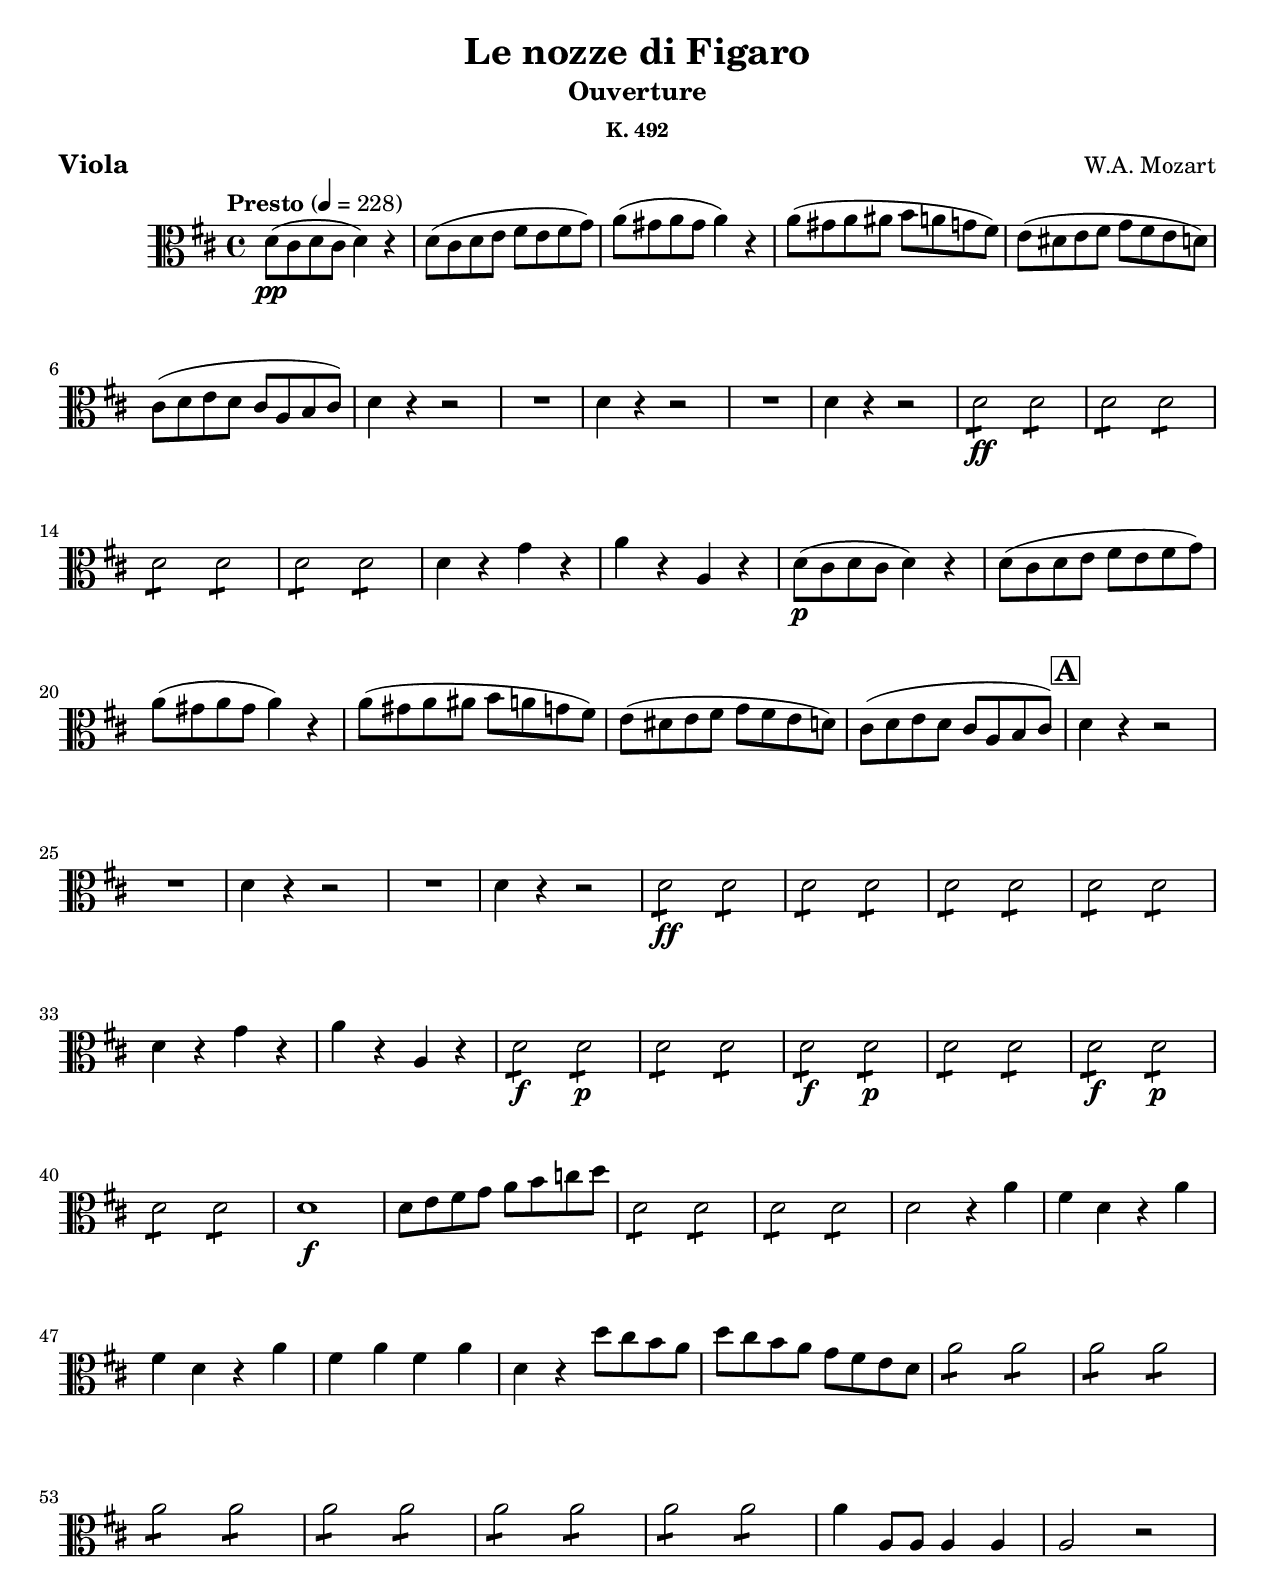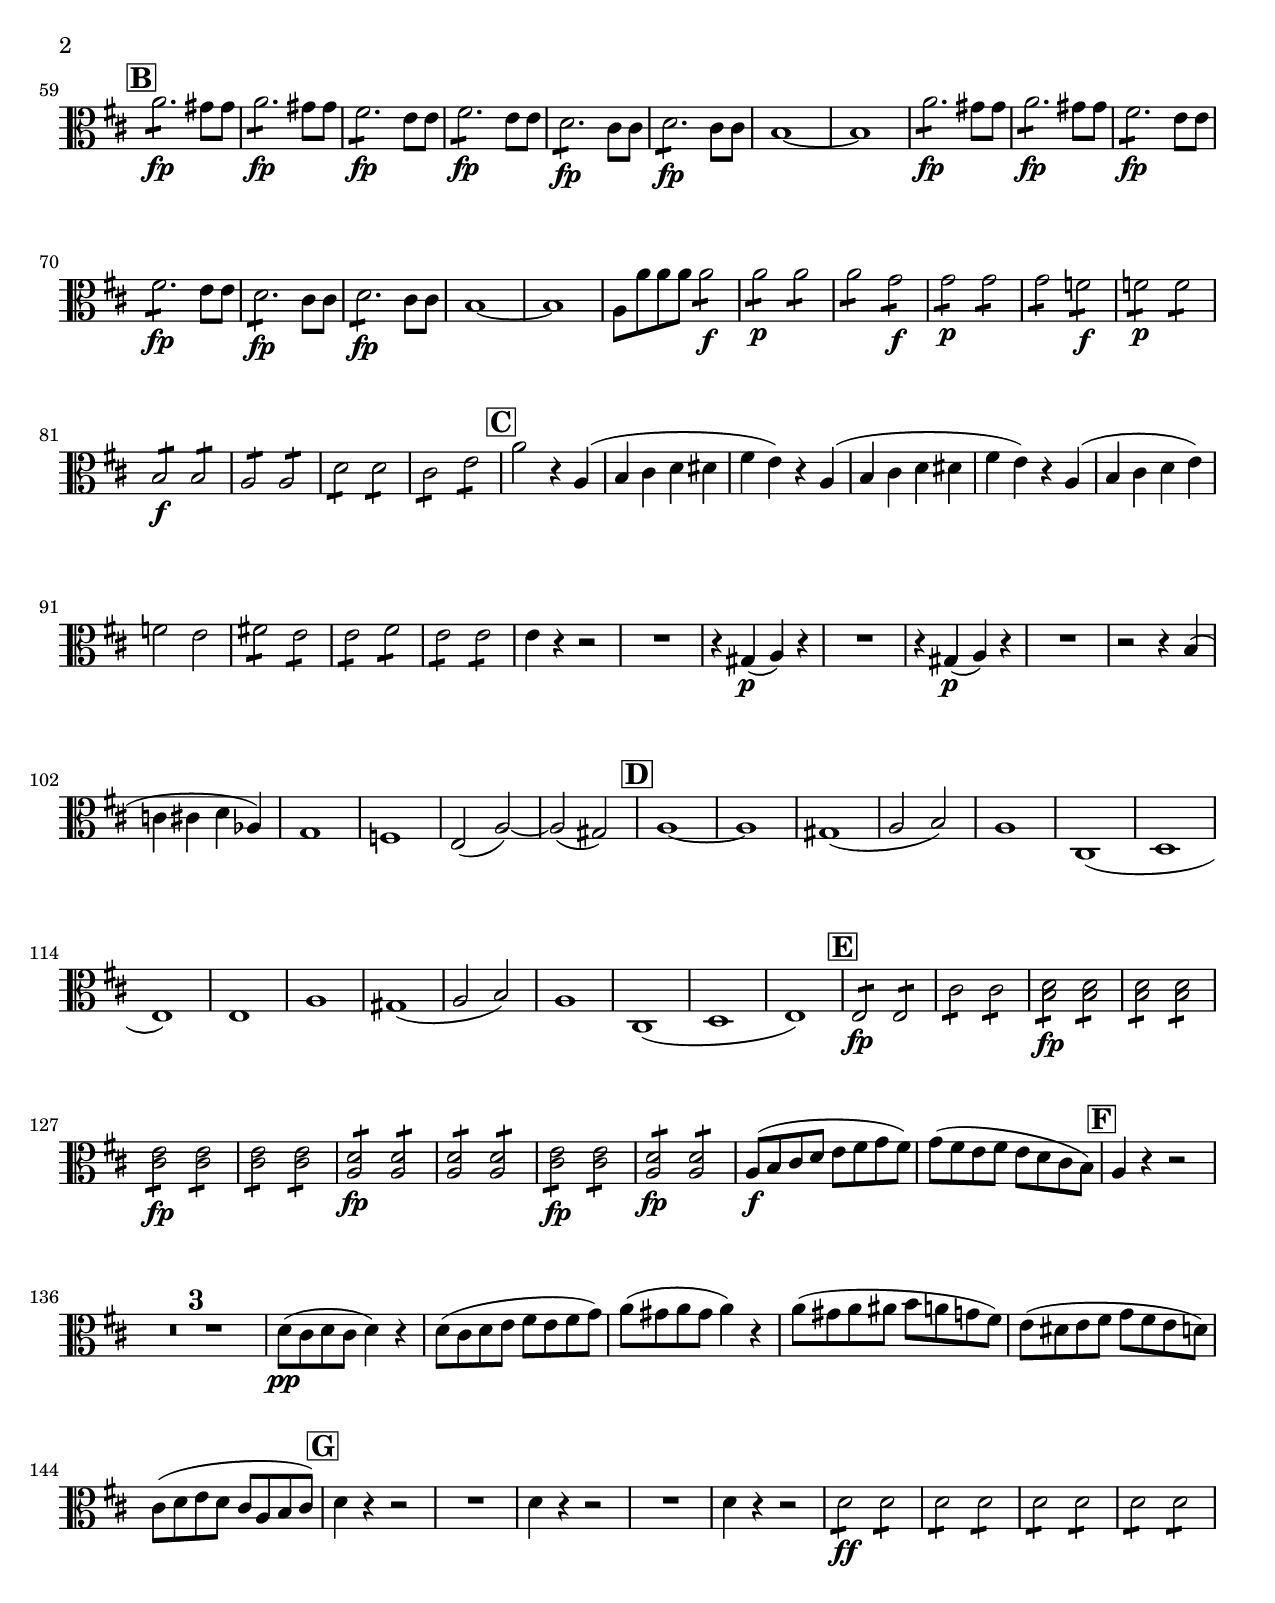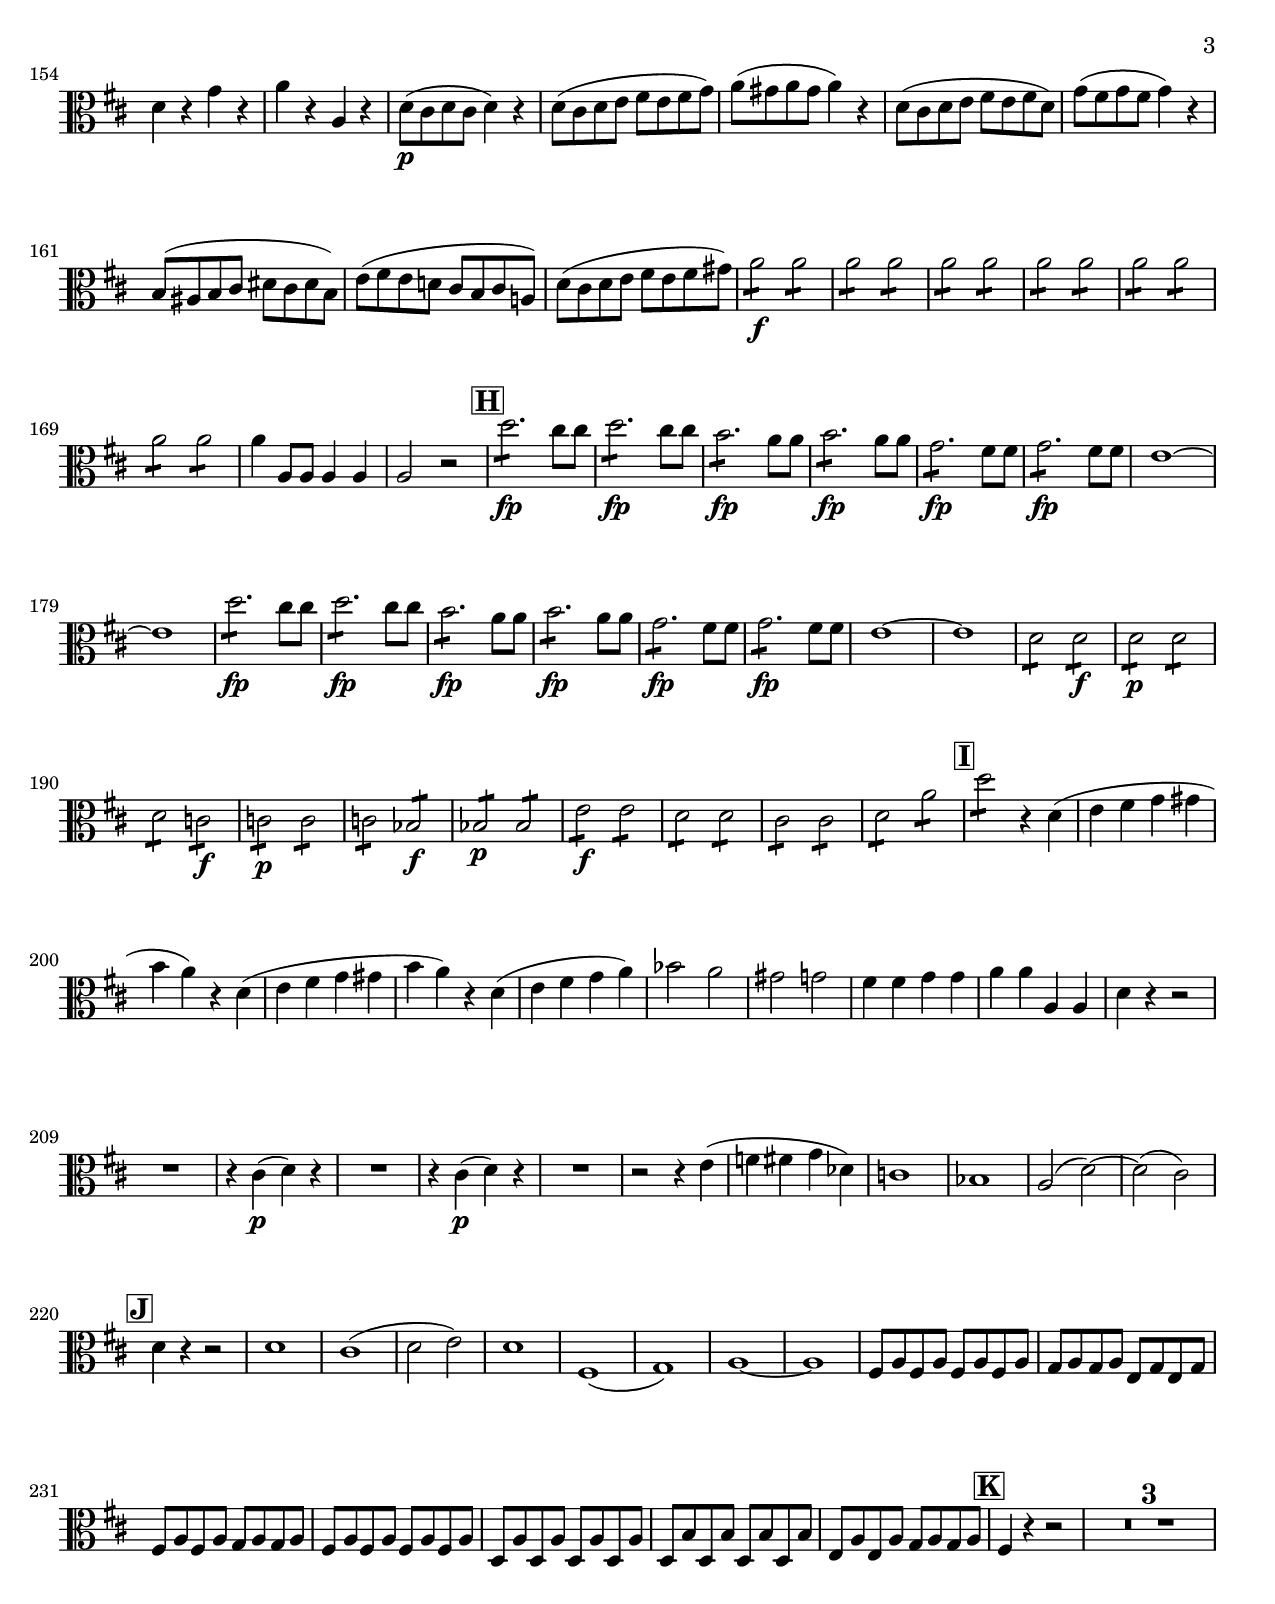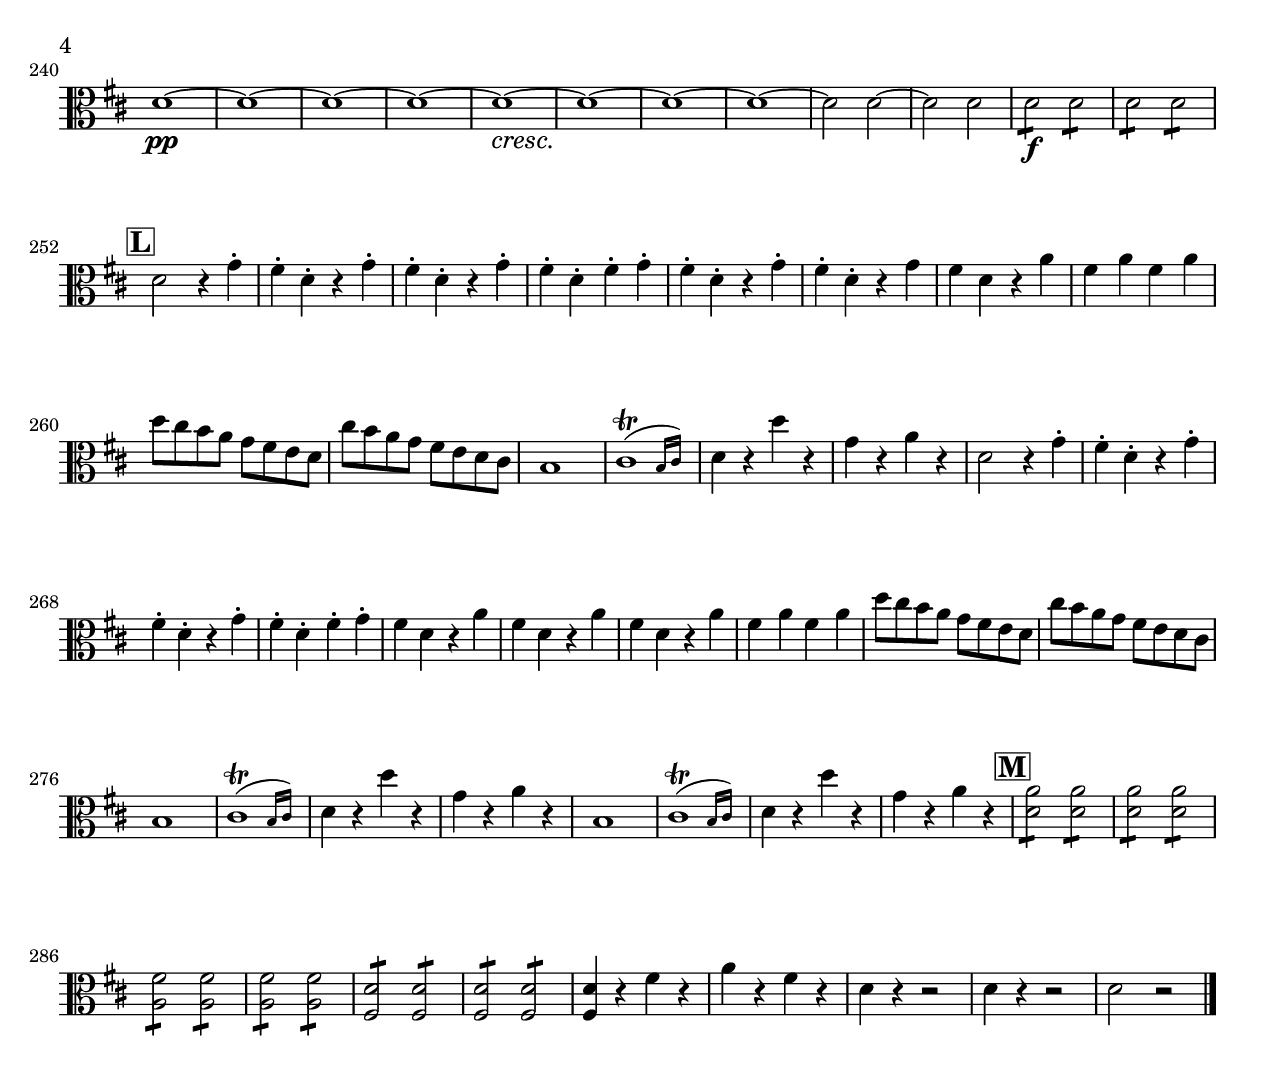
% Marriage of Figaro - Viola part

\version "2.18.2"

#(ly:set-option 'relative-includes #t)

% Marriage of Figaro - Paper styles

\version "2.18.2"

scorePaper = \paper {
    #(set-paper-size "letter")
    ragged-last-bottom = ##t
    system-separator-markup = \slashSeparator
    short-indent = 0.25\in
}

partPaper = \paper {
    #(set-paper-size "letter")
    top-margin = 0.5\in
    page-breaking = #ly:page-turn-breaking
}


allNotes = % Marriage of Figaro - Viola notes

\version "2.18.2"

\relative c' {
  
  % Marriage of Figaro - Global styles

\version "2.18.2"

{
  %\set Score.skipBars = ##t
  \set Score.markFormatter = #format-mark-box-alphabet
  \override DynamicTextSpanner.style = #'none
 % \numericTimeSignature
  \time 4/4
  \accidentalStyle modern
}

  
  \clef alto
  
  \key d \major
  
  d8\pp( cis d cis d4) r4 |
  d8( cis d e fis e fis g) |
  a8( gis a gis a4) r4 |
  a8( gis a ais b a g fis) |
  e8( dis e fis g fis e d) |
  cis8( d e d cis a b cis) |
  d4 r4 r2 |
  R1
  d4 r4 r2 |
  R1
  d4 r4 r2 |
  \repeat tremolo 4 d8\ff \repeat tremolo 4 d |
  \repeat unfold 3 { \repeat unfold 2 { \repeat tremolo 4 d8 } | }
  d4 r4 g r4 |
  a4 r4 a, r4 |d8\p( cis d cis d4) r4 |
  d8( cis d e fis e fis g) |
  a8( gis a gis a4) r4 |
  a8( gis a ais b a g fis) |
  e8( dis e fis g fis e d) |
  cis8( d e d cis a b cis) |
  
  % Rehearsal [A] - 24
  d4 r4 r2 |
  R1
  d4 r4 r2 |
  R1
  d4 r4 r2 |
  \repeat tremolo 4 d8\ff \repeat tremolo 4 d |
  \repeat unfold 3 { \repeat unfold 2 { \repeat tremolo 4 d8 } | }
  d4 r4 g r4 |
  a4 r4 a, r4 |
  \repeat unfold 3 {
    \repeat tremolo 4 d8\f \repeat tremolo 4 d\p |
    \repeat unfold 2 { \repeat tremolo 4 d8 } |
  }
  d1\f |
  d8 e fis g a b c d |
  \repeat unfold 2 { \repeat unfold 2 { \repeat tremolo 4 d,8 } | }
  d2 r4 a'4 |
  \repeat unfold 2 { fis4 d r4 a' | }
  fis4 a fis a |
  d,4 r4 d'8 cis b a |
  d8 cis b a g fis e d |
  \repeat unfold 6 { \repeat unfold 2 { \repeat tremolo 4 a'8 } | }
  a4 a,8 a a4 a |
  a2 r2 |
  
  % Rehearsal [B] - 59
  \repeat unfold 2 {
    \repeat unfold 2 { \repeat tremolo 6 a'8\fp gis gis | }
    \repeat unfold 2 { \repeat tremolo 6 fis8\fp e e | }
    \repeat unfold 2 { \repeat tremolo 6 d8\fp cis cis | }
    b1~ |
    b1 |
  }
  a8 a' a a \repeat tremolo 4 a\f |
  \repeat tremolo 4 a8\p \repeat tremolo 4 a |
  \repeat tremolo 4 a8 \repeat tremolo 4 g\f |
  \repeat tremolo 4 g8\p \repeat tremolo 4 g |
  \repeat tremolo 4 g8 \repeat tremolo 4 f\f |
  \repeat tremolo 4 f8\p \repeat tremolo 4 f |
  \repeat tremolo 4 b,8\f \repeat tremolo 4 b |
  \repeat unfold 2 { \repeat tremolo 4 a8 } |
  \repeat unfold 2 { \repeat tremolo 4 d8 } |
  \repeat tremolo 4 cis8 \repeat tremolo 4 e |
  
  % Rehearsal [C] - 85
  a2 r4 a,4( |
  \repeat unfold 2 {
    b4 cis d dis |
    fis4 e) r4 a,( |
  }
  b4 cis d e) |
  f2 e |
  \repeat tremolo 4 fis8 \repeat tremolo 4 e |
  \repeat tremolo 4 e8 \repeat tremolo 4 fis |
  \repeat unfold 2 { \repeat tremolo 4 e8 } |
  e4 r4 r2 |
  \repeat unfold 2 {
    R1 |
    r4 gis,4\p( a) r4 |
  }
  R1 |
  r2 r4 b4( |
  c4 cis d aes) |
  g1 |
  f1 |
  e2( a~) |
  a2( gis) |
  
  % Rehearsal [D] - 107
  a1~ |
  a1 |
  gis1( |
  a2 b) |
  a1 |
  cis,1( |
  d1 |
  e1) |
  e1 |
  a1 |
  gis1( |
  a2 b) |
  a1 |
  cis,1( |
  d1 |
  e1) |
  
  % Rehearsal [E] - 123
  \repeat tremolo 4 e8\fp \repeat tremolo 4 e |
  \repeat unfold 2 { \repeat tremolo 4 cis'8 } |
  \repeat tremolo 4 <b d>8\fp \repeat tremolo 4 <b d> |
  \repeat unfold 2 { \repeat tremolo 4 <b d> } |
  \repeat tremolo 4 <cis e>8\fp \repeat tremolo 4 <cis e> |
  \repeat unfold 2 { \repeat tremolo 4 <cis e> } |
  \repeat tremolo 4 <a d>8\fp \repeat tremolo 4 <a d> |
  \repeat unfold 2 { \repeat tremolo 4 <a d> } |
  \repeat tremolo 4 <cis e>8\fp \repeat tremolo 4 <cis e> |
  \repeat tremolo 4 <a d>8\fp \repeat tremolo 4 <a d> |
  a8\f( b cis d e fis g fis) |
  g8( fis e fis e d cis b) |
  
  % Rehearsal [F] - 135
  a4 r4 r2 |
  R1*3 |
  d8\pp( cis d cis d4) r4 |
  d8( cis d e fis e fis g) |
  a8( gis a gis a4) r4 |
  a8( gis a ais b a g fis) |
  e8( dis e fis g fis e d) |
  cis8( d e d cis a b cis) |
  
  % Rehearsal [G] - 145
  \repeat unfold 2 {
    d4 r4 r2 |
    R1 |
  }
  d4 r4 r2 |
  \repeat tremolo 4 d8\ff \repeat tremolo 4 d |
  \repeat unfold 3 { \repeat unfold 2 { \repeat tremolo 4 d8 } | }
  d4 r4 g r4 |
  a4 r4 a, r4 |
  d8\p( cis d cis d4) r4 |
  d8( cis d e fis e fis g) |
  a8( gis a gis a4) r4 |
  d,8( cis d e fis e fis d) |
  g8( fis g fis g4) r4 |
  b,8( ais b cis dis cis dis b) |
  e8( fis e d cis b cis a) |
  d8( cis d e fis e fis gis) |
  \repeat tremolo 4 a8\f \repeat tremolo 4 a8 |
  \repeat unfold 5 { \repeat unfold 2 { \repeat tremolo 4 a8 } | }
  a4 a,8 a a4 a |
  a2 r2 |
  
  % Rehearsal [H] - 172
  \repeat unfold 2 {
    \repeat unfold 2 { \repeat tremolo 6 d'8\fp cis cis | }
    \repeat unfold 2 { \repeat tremolo 6 b8\fp a a | }
    \repeat unfold 2 { \repeat tremolo 6 g8\fp fis fis | }
    e1~ |
    e1 |
  }
  \repeat tremolo 4 d8 \repeat tremolo 4 d\f |
  \repeat tremolo 4 d8\p \repeat tremolo 4 d |
  \repeat tremolo 4 d8 \repeat tremolo 4 c\f |
  \repeat tremolo 4 c8\p \repeat tremolo 4 c |
  \repeat tremolo 4 c8 \repeat tremolo 4 bes\f |
  \repeat tremolo 4 bes8\p \repeat tremolo 4 bes |
  \repeat tremolo 4 e8\f \repeat tremolo 4 e |
  \repeat unfold 2 { \repeat tremolo 4 d8 } |
  \repeat unfold 2 { \repeat tremolo 4 cis8 } |
  \repeat tremolo 4 d8 \repeat tremolo 4 a' |
  
  % Rehearsal [I] - 198
  \repeat tremolo 4 d8 r4 d,4( |
  e4 fis g gis |
  b4 a) r4 d,4( |
  e4 fis g gis |
  b4 a) r4 d,4( |
  e4 fis g a) |
  bes2 a |
  gis2 g |
  fis4 fis g g |
  a4 a a, a |
  d4 r4 r2 |
  \repeat unfold 2 {
    R1 |
    r4 cis4\p( d) r4 |
  }
  R1 |
  r2 r4 e4( |
  f fis g des) |
  c1 |
  bes1 |
  a2( d~) |
  d2( cis) |
  
  % Rehearsal [J] - 220
  d4 r4 r2 |
  d1 |
  cis1( |
  d2 e) |
  d1 |
  fis,1( |
  g1) |
  a1~ |
  a1 |
  \repeat unfold 4 { fis8 a } |
  g8 a g a e g e g |
  fis8 a fis a g a g a |
  \repeat unfold 4 { fis8 a } |
  \repeat unfold 4 { d,8 a' } |
  \repeat unfold 4 { d,8 b' } |
  e,8 a e a g a g a |
  
  % Rehearsal [K] - 236
  fis4 r4 r2 |
  R1*3
  d'1\pp~ |
  \repeat unfold 3 { d1~ | }
  d1~\cresc |
  \repeat unfold 3 { d1~ | }
  d2 d2~ |
  d2 d2 |
  \repeat tremolo 4 d8\f \repeat tremolo 4 d |
  \repeat unfold 2 { \repeat tremolo 4 d8 } |
  
  % Rehearsal [L] - 252
  d2 r4 g4-. |
  \repeat unfold 2 { fis4-. d-. r4 g-. | }
  fis4-. d-. fis-. g-. |
  fis4-. d-. r4 g-. |
  fis4-. d-. r4 g |
  fis4 d r4 a' |
  fis4 a fis a |
  d8 cis b a g fis e d |
  cis'8 b a g fis e d cis |
  b1 |
  \afterGrace cis1\trill( { b16[ cis]) } |
  d4 r4 d' r4 |
  g,4 r4 a r4 |
  d,2 r4 g4-. |
  \repeat unfold 2 { fis4-. d-. r4 g-. | }
  fis4-. d-. fis-. g-. |
  \repeat unfold 3 { fis4 d r4 a' | }
  fis4 a fis a |
  d8 cis b a g fis e d |
  cis'8 b a g fis e d cis |
  \repeat unfold 2 {
    b1 |
    \afterGrace cis1\trill( { b16[ cis]) } |
    d4 r4 d' r4 |
    g,4 r4 a r4 |
  }
  
  % Rehearsal [M] - 284
  \repeat unfold 2 { \repeat unfold 2 { \repeat tremolo 4 <d, a'>8 } | }
  \repeat unfold 2 { \repeat unfold 2 { \repeat tremolo 4 <a fis'>8 } | }
  \repeat unfold 2 { \repeat unfold 2 { \repeat tremolo 4 <fis d'>8 } | }
  <fis d'>4 r4 fis' r4 |
  a4 r4 fis r4 |
  d4 r4 r2 |
  d4 r4 r2 |
  d2 r2 \bar "|."
  
}

rhythms = % Marriage of Figaro - Rhythms and Markings

\version "2.18.2"

{
  
  % Marriage of Figaro - Global styles

\version "2.18.2"

{
  %\set Score.skipBars = ##t
  \set Score.markFormatter = #format-mark-box-alphabet
  \override DynamicTextSpanner.style = #'none
 % \numericTimeSignature
  \time 4/4
  \accidentalStyle modern
}

  
  % Measure 1
  \tempo "Presto" 4 = 228
  
  s1*23
  
  % Measure 24 - A
  \mark \default \label #'markA
  
  s1*35
  
  % Measure 59 - B
  \mark \default \label #'markB
  
  s1*26
  
  % Measure 85 - C
  \mark \default \label #'markC
  
  s1*22
  
  % Measure 107 - D
  \mark \default \label #'markD
  
  s1*16
  
  % Measure 123 - E
  \mark \default \label #'markE
  
  s1*12
  
  % Measure 135 - F
  \mark \default \label #'markF
  
  s1*10
  
  % Measure 145 - G
  \mark \default \label #'markG
  
  s1*27
  
  % Measure 172 - H
  \mark \default \label #'markH
  
  s1*26
  
  % Measure 198 - I
  \mark \default \label #'markI
  
  s1*22
  
  % Measure 220 - J
  \mark \default \label #'markJ
  
  s1*16
  
  % Measure 236 - K
  \mark \default \label #'markK
  
  s1*16
  
  % Measure 252 - L
  \mark \default \label #'markL
  
  s1*32
  
  % Measure 284 - M
  \mark \default \label #'markM
  
  s1*11
  
}

compression = { \compressFullBarRests }

\book {

  \paper {
    \partPaper
    
    %{ 
      It's ridiculously difficult to get the viola part onto
      the fewest pages while also reducing both bad page turns 
      and weird four-systems-per-page layouts. This is the
      best compromise I could cook up.
    %}
    max-systems-per-page = 9
  }

  % Marriage of Figaro - Page Header (base)

\version "2.18.2"

\header {
  title = "Le nozze di Figaro"
  subtitle = "Ouverture"
  subsubtitle = "K. 492"
  composer = "W.A. Mozart"
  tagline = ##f
}


  \bookpart {
  
    \header {
      poet = \markup { \bold \larger "Viola" }
    }
    
    \score {
      
      \new Staff \with {
        \consists "Page_turn_engraver"
        
        %{
          There aren't a lot of good page turn spots in the
          viola part, so shrink the minimum needed to break
        %}
        minimumPageTurnLength = #(ly:make-moment 2/4)
        
      } << \allNotes \rhythms \compression >>
      
      \layout {}
      
    }
    
    \score {
      
      \new Staff \with {
        midiInstrument = "viola"
      } << \unfoldRepeats { \allNotes } \rhythms >>
      
      \midi {}
      
    }
  
  }

}